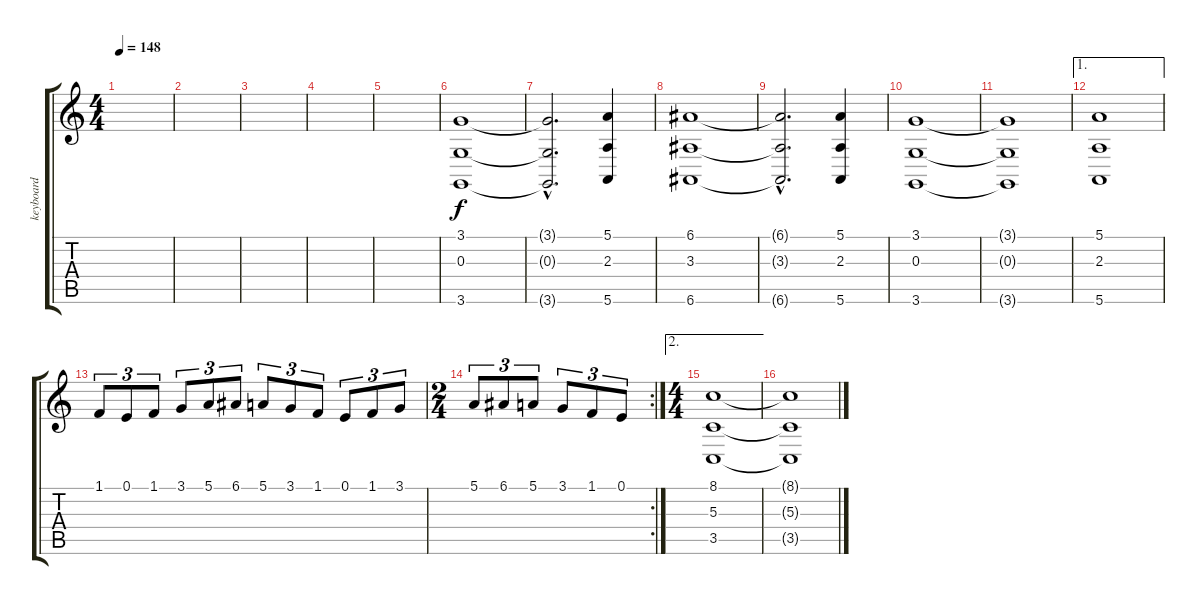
\track ("keyboard" "keyboard") {instrument stringensemble1}
\staff {score tabs}
\tuning (E4 B3 G3 D3 A2 E2) {hide}
\ts (4 4)
\tempo 148
\clef g2
\ks c
|
|
|
|
|
(3.1 0.3 3.6).1 |
(3.1{hac t} 0.3{hac t} 3.6{hac t}).2{d} (5.1 2.3 5.6).4 |
(6.1 3.3 6.6).1 |
(6.1{hac t} 3.3{hac t} 6.6{hac t}).2{d} (5.1 2.3 5.6).4 |
(3.1 0.3 3.6).1 |
(3.1{t} 0.3{t} 3.6{t}).1 |
\ae 1
(5.1 2.3 5.6).1 |
1.1.8{tu (3 2) instrument violin} 0.1.8{tu (3 2)} 1.1.8{tu (3 2)} 3.1.8{tu (3 2)} 5.1.8{tu (3 2)} 6.1.8{tu (3 2)} 5.1.8{tu (3 2)} 3.1.8{tu (3 2)} 1.1.8{tu (3 2)} 0.1.8{tu (3 2)} 1.1.8{tu (3 2)} 3.1.8{tu (3 2)} |
\rc 2
\ts (2 4)
5.1.8{tu (3 2)} 6.1.8{tu (3 2)} 5.1.8{tu (3 2)} 3.1.8{tu (3 2)} 1.1.8{tu (3 2)} 0.1.8{tu (3 2)} |
\ae 2
\ts (4 4)
(8.1 5.3 3.5).1 |
(8.1{t} 5.3{t} 3.5{t}).1
